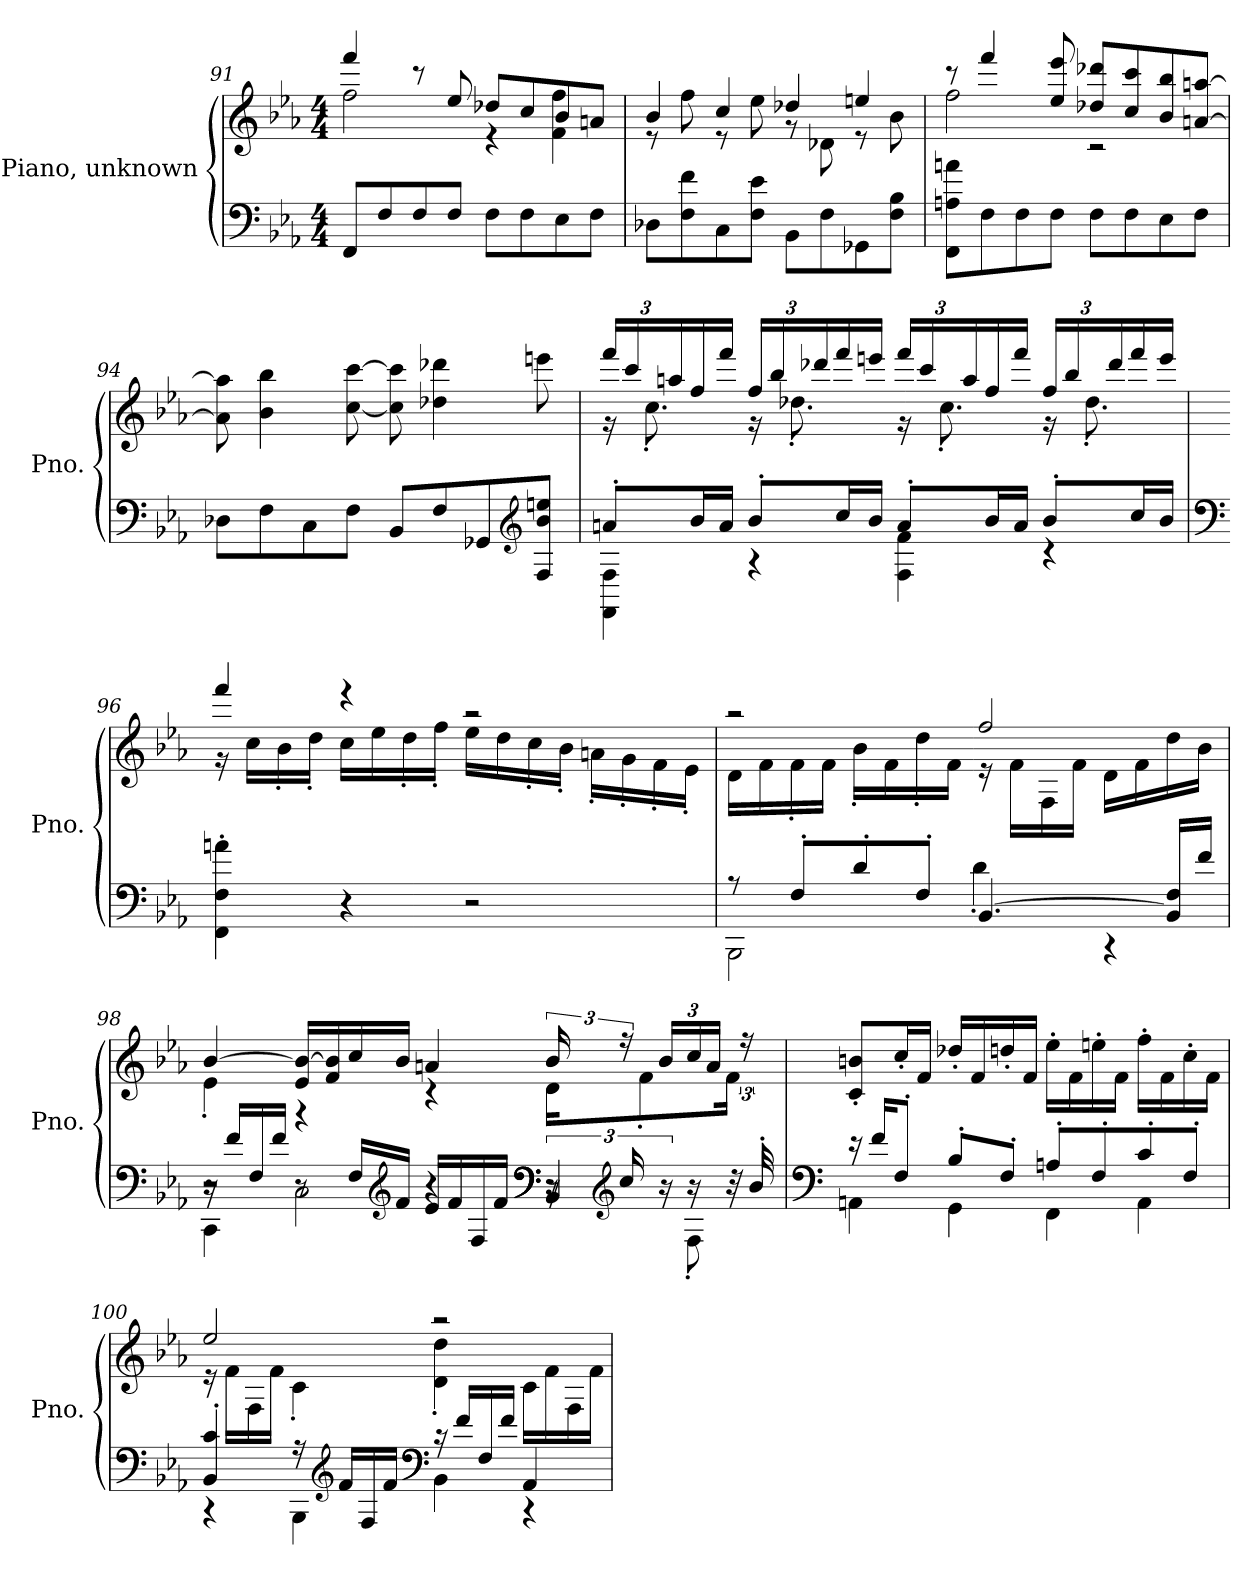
**kern	**kern
*part1	*part1
*staff2	*staff1
*I"Piano, unknown	*
*I'Pno.	*
!!LO:LB:g=z
*clefF4	*clefG2
*k[b-e-a-]	*k[b-e-a-]
*M4/4	*M4/4
=91	=91
*	*^
8FF/L	4fff/	2ff\
8F/	.	.
8F/	8r	.
8F/J	8ee-/	.
8F\L	8dd-X/L	4r
8F\	8cc/	.
8E-\	8b-/	4f\ 4ff\
8F\J	8an/J	.
=92	=92	=92
8D-X\L	4b-/	8r
8F\ 8f\	.	8ff\
8C\	4cc/	8r
8F\ 8e-\J	.	8ee-\
8BB-\L	4dd-X/	8r
8F\	.	8d-X\
8GG-X\	4een/	8r
8F\ 8B-\J	.	8b-\
=93	=93	=93
8FF\ 8An\ 8an\L	8r	2ff\
8F\	4fff/	.
8F\	.	.
8F\J	8ee-/ 8eee-/	.
8F\L	8dd-X/ 8ddd-X/L	2r
8F\	8cc/ 8ccc/	.
8E-\	8b-/ 8bb-/	.
8F\J	[8an/ [8aan/J	.
*	*v	*v
!!LO:LB:g=z
=94	=94
8D-X\L	8a\] 8aa\]
8F\	4b-\ 4bb-\
8C\	.
8F\J	[8cc\ [8ccc\
8BB-/L	8cc\] 8ccc\]
8F/	4dd-X\ 4ddd-X\
8GG-X/	.
*clefG2	*
8F/ 8b-/ 8een/J	8eeen\
!!LO:PB:g=z
=95	=95
*^	*
*	*	*Xbrackettup
*	*	*^
8an'/L	4FF\ 4F\	24fff/LL	16r
.	.	24ccc/	.
.	.	.	8.cc'\
.	.	24aan/	.
16b-/L	.	16ff/	.
16a/JJ	.	16fff/JJ	.
8b-'/L	4r	24ff/LL	16r
.	.	24bb-/	.
.	.	.	8.dd-X'\
.	.	24ddd-X/	.
16cc/L	.	16fff/	.
16b-/JJ	.	16eeen/JJ	.
8a'/L	4F\ 4f\	24fff/LL	16r
.	.	24ccc/	.
.	.	.	8.cc'\
.	.	24aa/	.
16b-/L	.	16ff/	.
16a/JJ	.	16fff/JJ	.
8b-'/L	4r	24ff/LL	16r
.	.	24bb-/	.
.	.	.	8.dd-'\
.	.	24ddd-/	.
16cc/L	.	16fff/	.
16b-/JJ	.	16eee/JJ	.
*v	*v	*	*
!!LO:LB:g=z	!!
=96	=96	=96
*clefF4	*	*
4FF\' 4F\' 4an\'	4fff/	16r
.	.	16cc\LL
.	.	16b-'\
.	.	16dd'\JJ
4r	4r	16cc\LL
.	.	16ee-\
.	.	16dd'\
.	.	16ff'\JJ
2r	2r	16ee-\LL
.	.	16dd\
.	.	16cc'\
.	.	16b-'\JJ
.	.	16an'\LL
.	.	16g'\
.	.	16f'\
.	.	16e-'\JJ
=97	=97	=97
*^	*	*
8r	2BBB-\	2r	16d\LL
.	.	.	16f\
8F'/L	.	.	16f'\
.	.	.	16f\JJ
8d'/	.	.	16b-'\LL
.	.	.	16f\
8F'/J	.	.	16dd'\
.	.	.	16f\JJ
[4.BB-/	4d'\	2ff/	16r
.	.	.	16f\LL
.	.	.	16F\
.	.	.	16f\JJ
.	4r	.	16d\LL
.	.	.	16f\
16BB-/] 16F/LL	.	.	16dd\
16f/JJ	.	.	16b-\JJ
!!LO:LB:g=z	!!
=98	=98	=98	=98
*	*^	*	*
16r	4CC\	2r	[4b-/	4e-'\
16f/LL	.	.	.	.
16F/	.	.	.	.
16f/JJ	.	.	.	.
8r	2C\	.	16e-/ 16b-/_LL	4r
.	.	.	16f/ 16b-/]	.
16F/LL	.	.	16cc/	.
*clefG2	*	*	*	*
16f/JJ	.	.	16b-/JJ	.
16e-/LL	.	4r	4an/	4r
16f/	.	.	.	.
16F/	.	.	.	.
16f/JJ	.	.	.	.
*clefF4	*	*	*	*
*	*	*	*brackettup	*
24r	8r	4BB-/	24b-/	16d\KL
*clefG2	*	*	*	*
24cc/	.	.	24r	.
.	.	.	.	8f'\
24r	.	.	24b-/LL	.
16r	8F'\	.	24cc/	.
.	.	.	24a/JJ	.
32r	.	.	.	16f\Jk
.	.	.	24r	.
32b-'/	.	.	.	.
*v	*v	*v	*	*
*	*v	*v
!!LO:LB:g=z
=99	=99
*clefF4	*
*^	*
16r	4AAn\	8c/' 8bn/'L
16f/KL	.	.
8F'/J	.	16cc'/L
.	.	16f/JJ
8B-'/L	4GG\	16dd-X'/LL
.	.	16f/
8F'/J	.	16ddn'/
.	.	16f/JJ
8An'/L	4FF\	16ee-'\LL
.	.	16f\
8F'/	.	16een'\
.	.	16f\JJ
8c'/	4AA\	16ff'\LL
.	.	16f\
8F'/J	.	16cc'\
.	.	16f\JJ
=100	=100	=100
*	*	*^
4BB-/' 4c/'	4r	2ee-/	16r
.	.	.	16f\LL
.	.	.	16F\
.	.	.	16f\JJ
16r	4BBB-\	.	4c'\
*clefG2	*	*	*
16f/LL	.	.	.
16F/	.	.	.
16f/JJ	.	.	.
*clefF4	*	*	*
16r	4BB-\	2r	4d\' 4dd\'
16f/LL	.	.	.
16F/	.	.	.
16f/JJ	.	.	.
4AA-/	4r	.	16c\LL
.	.	.	16f\
.	.	.	16F\
.	.	.	16f\JJ
*v	*v	*	*
*	*v	*v
=	=
*-	*-
